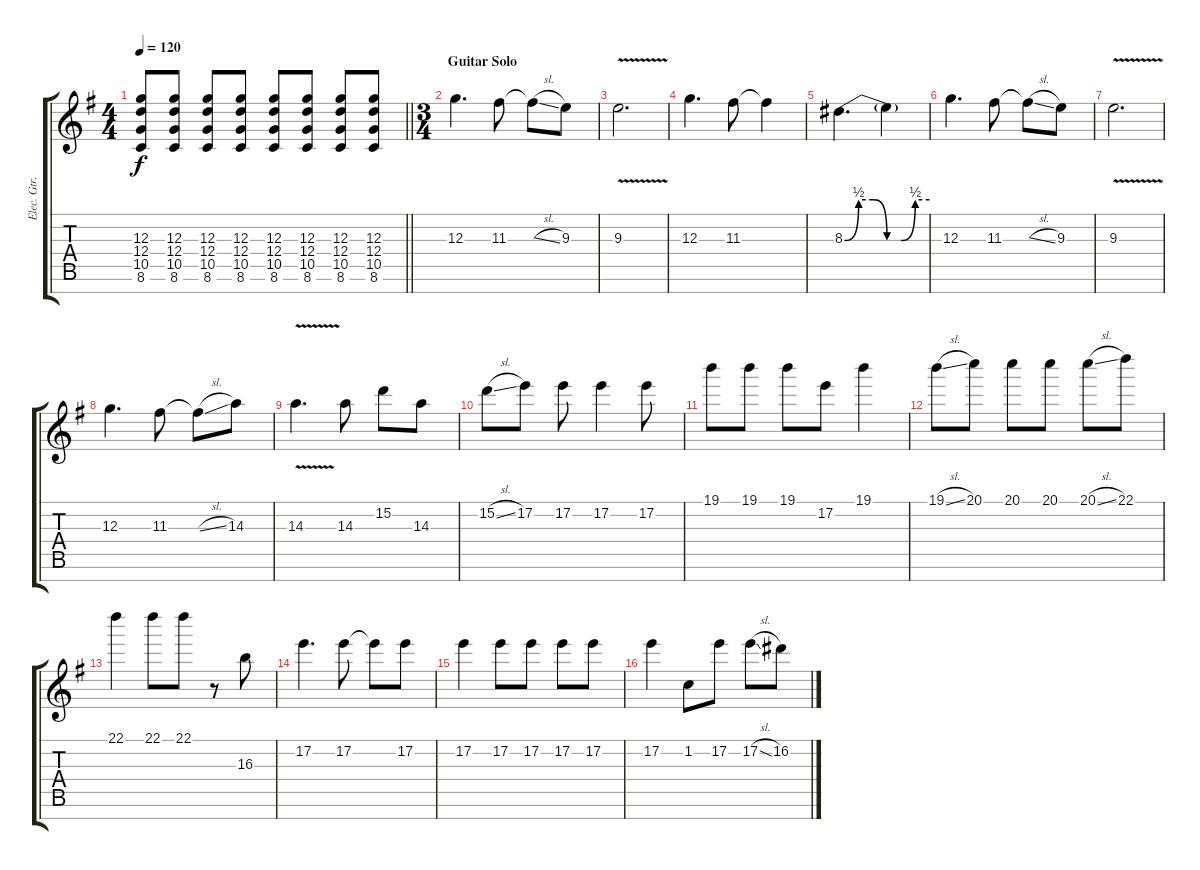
\track ("Elec. Gtr. 1" "Elec. Gtr.") {instrument overdrivenguitar}
\staff {score tabs}
\tuning (E4 B3 G3 D3 A2 E2 B1) {hide}
\ts (4 4)
\tempo 120
\clef g2
\barLineRight lightlight
\ks g
(12.3 12.4 10.5 8.6).8{dy f} (12.3 12.4 10.5 8.6).8 (12.3 12.4 10.5 8.6).8 (12.3 12.4 10.5 8.6).8 (12.3 12.4 10.5 8.6).8 (12.3 12.4 10.5 8.6).8 (12.3 12.4 10.5 8.6).8 (12.3 12.4 10.5 8.6).8 |
\ts (3 4)
\section ("" "Guitar Solo")
12.3.4{d} 11.3.8 11.3{sl t}.8 9.3.8 |
9.3{v}.2{d} |
12.3.4{d} 11.3.8 11.3{t}.4 |
8.3{be (custom 0 0 10 2 20 2 30 0 40 0 50 2 60 2)}.4{d} 8.3{t}.4 |
12.3.4{d} 11.3.8 11.3{sl t}.8 9.3.8 |
9.3{v}.2{d} |
12.3.4{d} 11.3.8 11.3{sl t}.8 14.3.8 |
14.3{v}.4{d} 14.3.8 15.2.8 14.3.8 |
15.2{sl}.8 17.2.8 17.2.8 17.2.4 17.2.8 |
19.1.8 19.1.8 19.1.8 17.2.8 19.1.4 |
19.1{sl}.8 20.1.8 20.1.8 20.1.8 20.1{sl}.8 22.1.8 |
22.1.4 22.1.8 22.1.8 r.8 16.3.8 |
17.2.4{d} 17.2.8 17.2{t}.8 17.2.8 |
17.2.4 17.2.8 17.2.8 17.2.8 17.2.8 |
17.2.4 1.2.8 17.2.8 17.2{sl}.8 16.2.8
